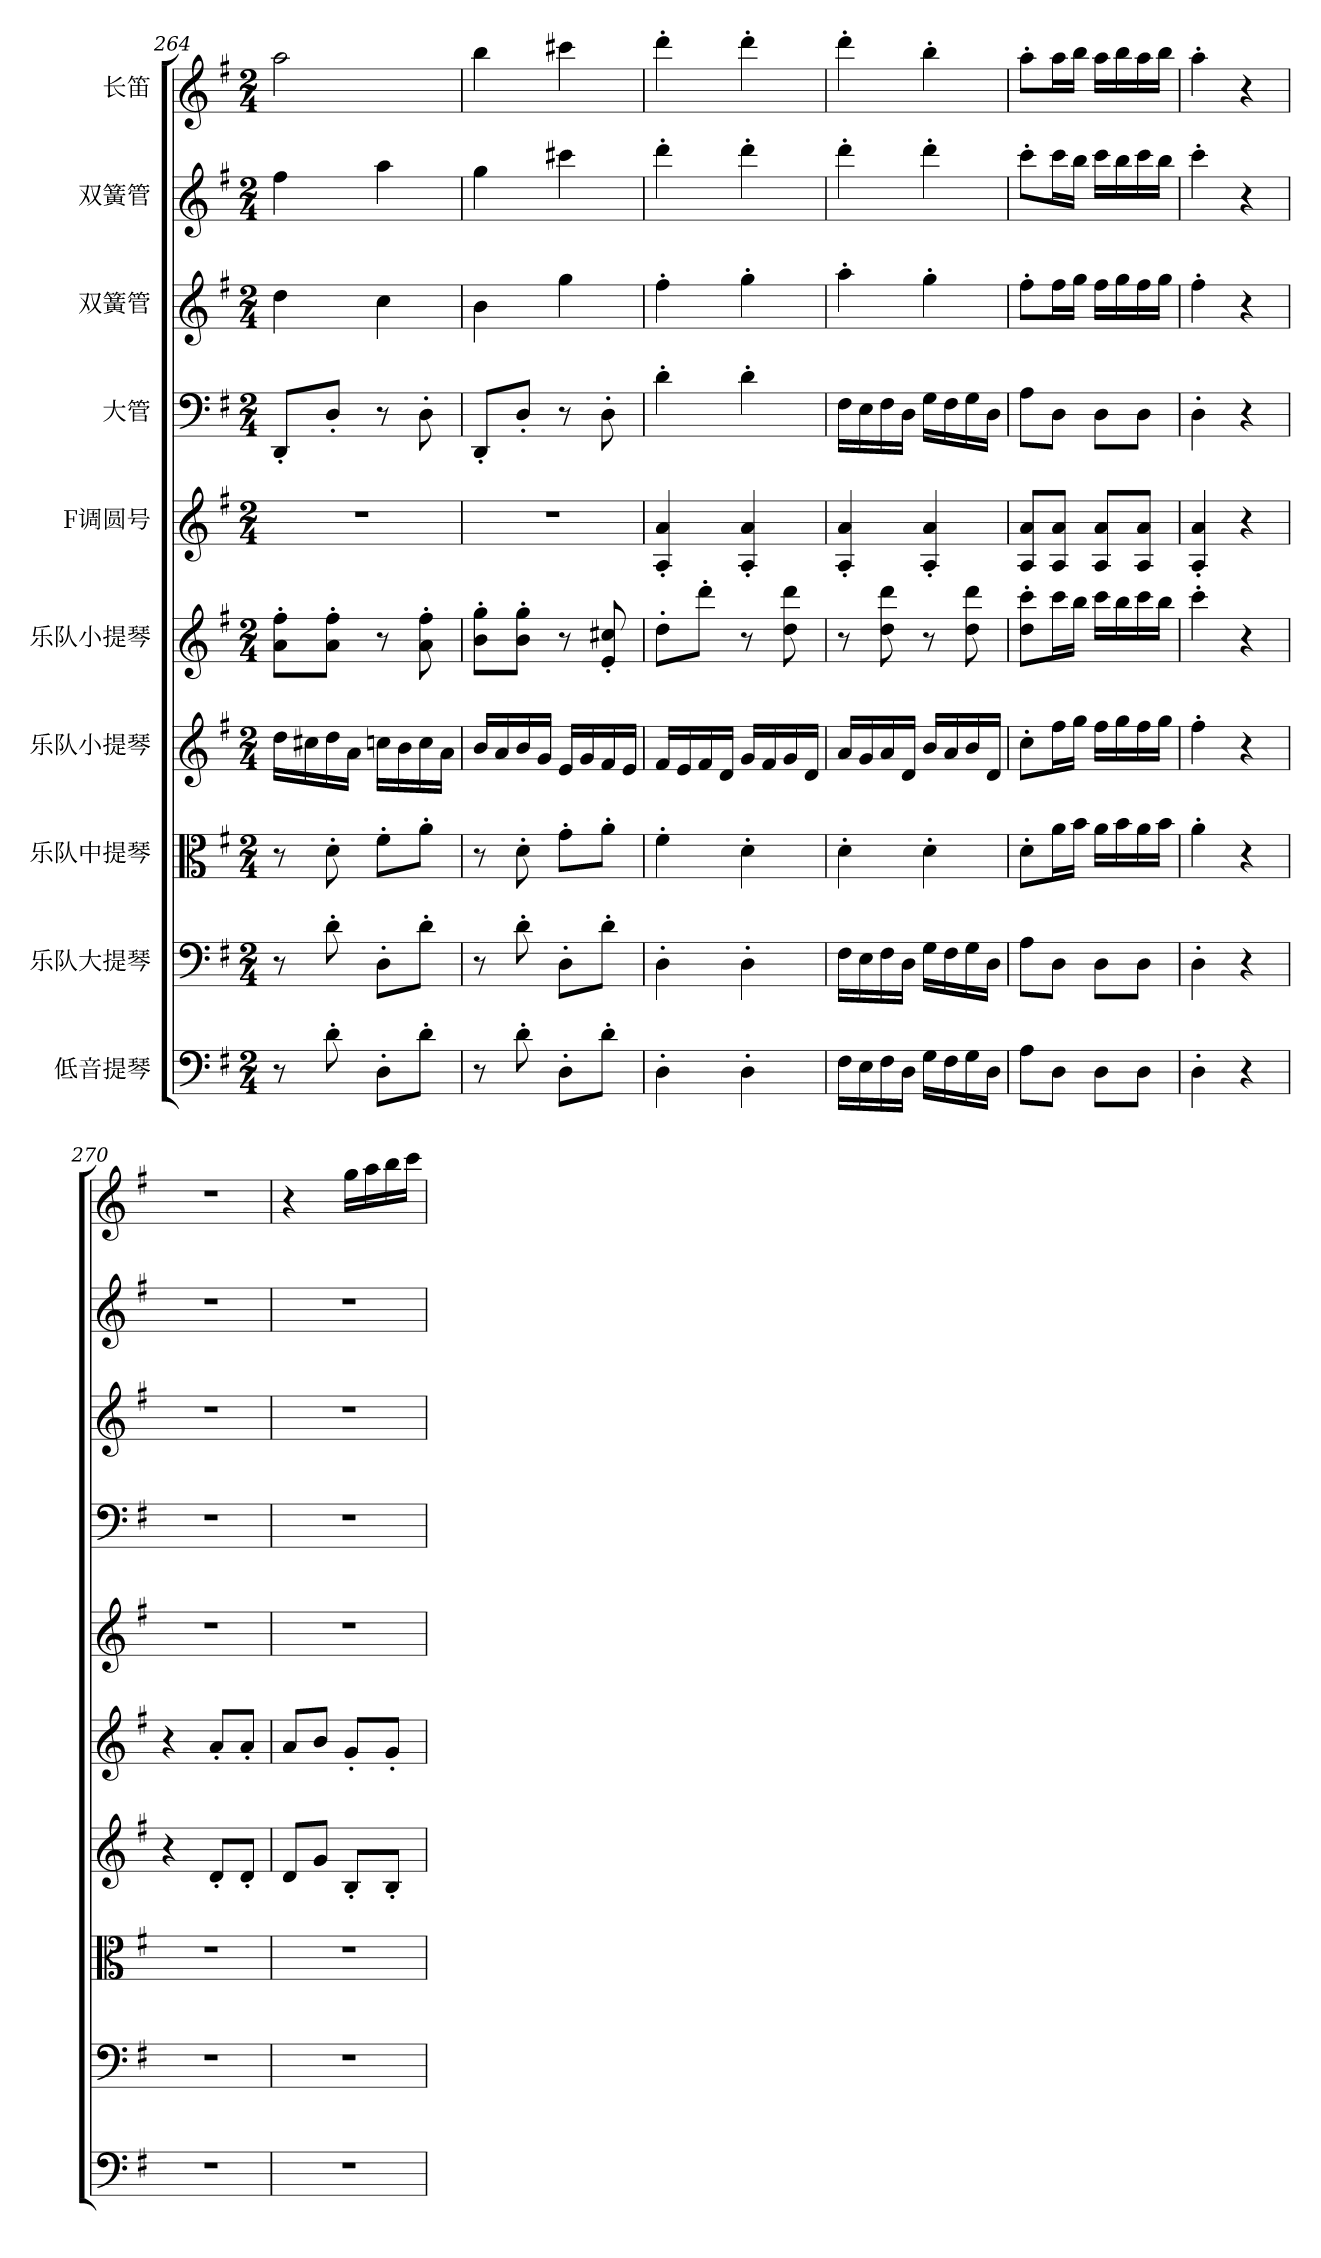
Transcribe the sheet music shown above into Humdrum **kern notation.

**kern	**kern	**kern	**kern	**kern	**kern	**kern	**kern	**kern	**kern
*part10	*part9	*part8	*part7	*part6	*part5	*part4	*part3	*part2	*part1
*staff10	*staff9	*staff8	*staff7	*staff6	*staff5	*staff4	*staff3	*staff2	*staff1
*I"低音提琴	*I"乐队大提琴	*I"乐队中提琴	*I"乐队小提琴	*I"乐队小提琴	*I"F调圆号	*I"大管	*I"双簧管	*I"双簧管	*I"长笛
*clefF4	*clefF4	*clefC3	*clefG2	*clefG2	*clefG2	*clefF4	*clefG2	*clefG2	*clefG2
*ITrd7c12	*	*	*	*	*ITrd4c7	*	*	*	*
*k[f#]	*k[f#]	*k[f#]	*k[f#]	*k[f#]	*k[]	*k[f#]	*k[f#]	*k[f#]	*k[f#]
*M2/4	*M2/4	*M2/4	*M2/4	*M2/4	*M2/4	*M2/4	*M2/4	*M2/4	*M2/4
=264	=264	=264	=264	=264	=264	=264	=264	=264	=264
8r	8r	8r	16dd\LL	8a\' 8ff#\'L	2r	8DD'/L	4dd\	4ff#\	2aa\
.	.	.	16cc#X\	.	.	.	.	.	.
8D'\	8d'\	8d'\	16dd\	8a\' 8ff#\'J	.	8D'/J	.	.	.
.	.	.	16a\JJ	.	.	.	.	.	.
8DD'\L	8D'\L	8f#'\L	16ccn\LL	8r	.	8r	4cc\	4aa\	.
.	.	.	16b\	.	.	.	.	.	.
8D'\J	8d'\J	8a'\J	16cc\	8a\' 8ff#\'	.	8D'\	.	.	.
.	.	.	16a\JJ	.	.	.	.	.	.
=265	=265	=265	=265	=265	=265	=265	=265	=265	=265
8r	8r	8r	16b/LL	8b\' 8gg\'L	2r	8DD'/L	4b\	4gg\	4bb\
.	.	.	16a/	.	.	.	.	.	.
8D'\	8d'\	8d'\	16b/	8b\' 8gg\'J	.	8D'/J	.	.	.
.	.	.	16g/JJ	.	.	.	.	.	.
8DD'\L	8D'\L	8g'\L	16e/LL	8r	.	8r	4gg\	4ccc#X\	4ccc#X\
.	.	.	16g/	.	.	.	.	.	.
8D'\J	8d'\J	8a'\J	16f#/	8e/' 8cc#X/'	.	8D'\	.	.	.
.	.	.	16e/JJ	.	.	.	.	.	.
!!LO:PB:g=z
=266	=266	=266	=266	=266	=266	=266	=266	=266	=266
4DD'\	4D'\	4f#'\	16f#/LL	8dd'\L	4D/' 4d/'	4d'\	4ff#'\	4ddd'\	4ddd'\
.	.	.	16e/	.	.	.	.	.	.
.	.	.	16f#/	8ddd'\J	.	.	.	.	.
.	.	.	16d/JJ	.	.	.	.	.	.
4DD'\	4D'\	4d'\	16g/LL	8r	4D/' 4d/'	4d'\	4gg'\	4ddd'\	4ddd'\
.	.	.	16f#/	.	.	.	.	.	.
.	.	.	16g/	8dd\ 8ddd\	.	.	.	.	.
.	.	.	16d/JJ	.	.	.	.	.	.
=267	=267	=267	=267	=267	=267	=267	=267	=267	=267
16FF#\LL	16F#\LL	4d'\	16a/LL	8r	4D/' 4d/'	16F#\LL	4aa'\	4ddd'\	4ddd'\
16EE\	16E\	.	16g/	.	.	16E\	.	.	.
16FF#\	16F#\	.	16a/	8dd\ 8ddd\	.	16F#\	.	.	.
16DD\JJ	16D\JJ	.	16d/JJ	.	.	16D\JJ	.	.	.
16GG\LL	16G\LL	4d'\	16b/LL	8r	4D/' 4d/'	16G\LL	4gg'\	4ddd'\	4bb'\
16FF#\	16F#\	.	16a/	.	.	16F#\	.	.	.
16GG\	16G\	.	16b/	8dd\ 8ddd\	.	16G\	.	.	.
16DD\JJ	16D\JJ	.	16d/JJ	.	.	16D\JJ	.	.	.
=268	=268	=268	=268	=268	=268	=268	=268	=268	=268
8AA\L	8A\L	8d'\L	8cc'\L	8dd\' 8ccc\'L	8D/ 8d/L	8A\L	8ff#'\L	8ccc'\L	8aa'\L
8DD\J	8D\J	16a\L	16ff#\L	16ccc\L	8D/ 8d/J	8D\J	16ff#\L	16ccc\L	16aa\L
.	.	16b\JJ	16gg\JJ	16bb\JJ	.	.	16gg\JJ	16bb\JJ	16bb\JJ
8DD\L	8D\L	16a\LL	16ff#\LL	16ccc\LL	8D/ 8d/L	8D\L	16ff#\LL	16ccc\LL	16aa\LL
.	.	16b\	16gg\	16bb\	.	.	16gg\	16bb\	16bb\
8DD\J	8D\J	16a\	16ff#\	16ccc\	8D/ 8d/J	8D\J	16ff#\	16ccc\	16aa\
.	.	16b\JJ	16gg\JJ	16bb\JJ	.	.	16gg\JJ	16bb\JJ	16bb\JJ
=269	=269	=269	=269	=269	=269	=269	=269	=269	=269
4DD'\	4D'\	4a'\	4ff#'\	4ccc'\	4D/' 4d/'	4D'\	4ff#'\	4ccc'\	4aa'\
4r	4r	4r	4r	4r	4r	4r	4r	4r	4r
=270	=270	=270	=270	=270	=270	=270	=270	=270	=270
2r	2r	2r	4r	4r	2r	2r	2r	2r	2r
.	.	.	8d'/L	8a'/L	.	.	.	.	.
.	.	.	8d'/J	8a'/J	.	.	.	.	.
=271	=271	=271	=271	=271	=271	=271	=271	=271	=271
2r	2r	2r	8d/L	8a/L	2r	2r	2r	2r	4r
.	.	.	8g/J	8b/J	.	.	.	.	.
.	.	.	8B'/L	8g'/L	.	.	.	.	16gg\LL
.	.	.	.	.	.	.	.	.	16aa\
.	.	.	8B'/J	8g'/J	.	.	.	.	16bb\
.	.	.	.	.	.	.	.	.	16ccc\JJ
=	=	=	=	=	=	=	=	=	=
*-	*-	*-	*-	*-	*-	*-	*-	*-	*-
